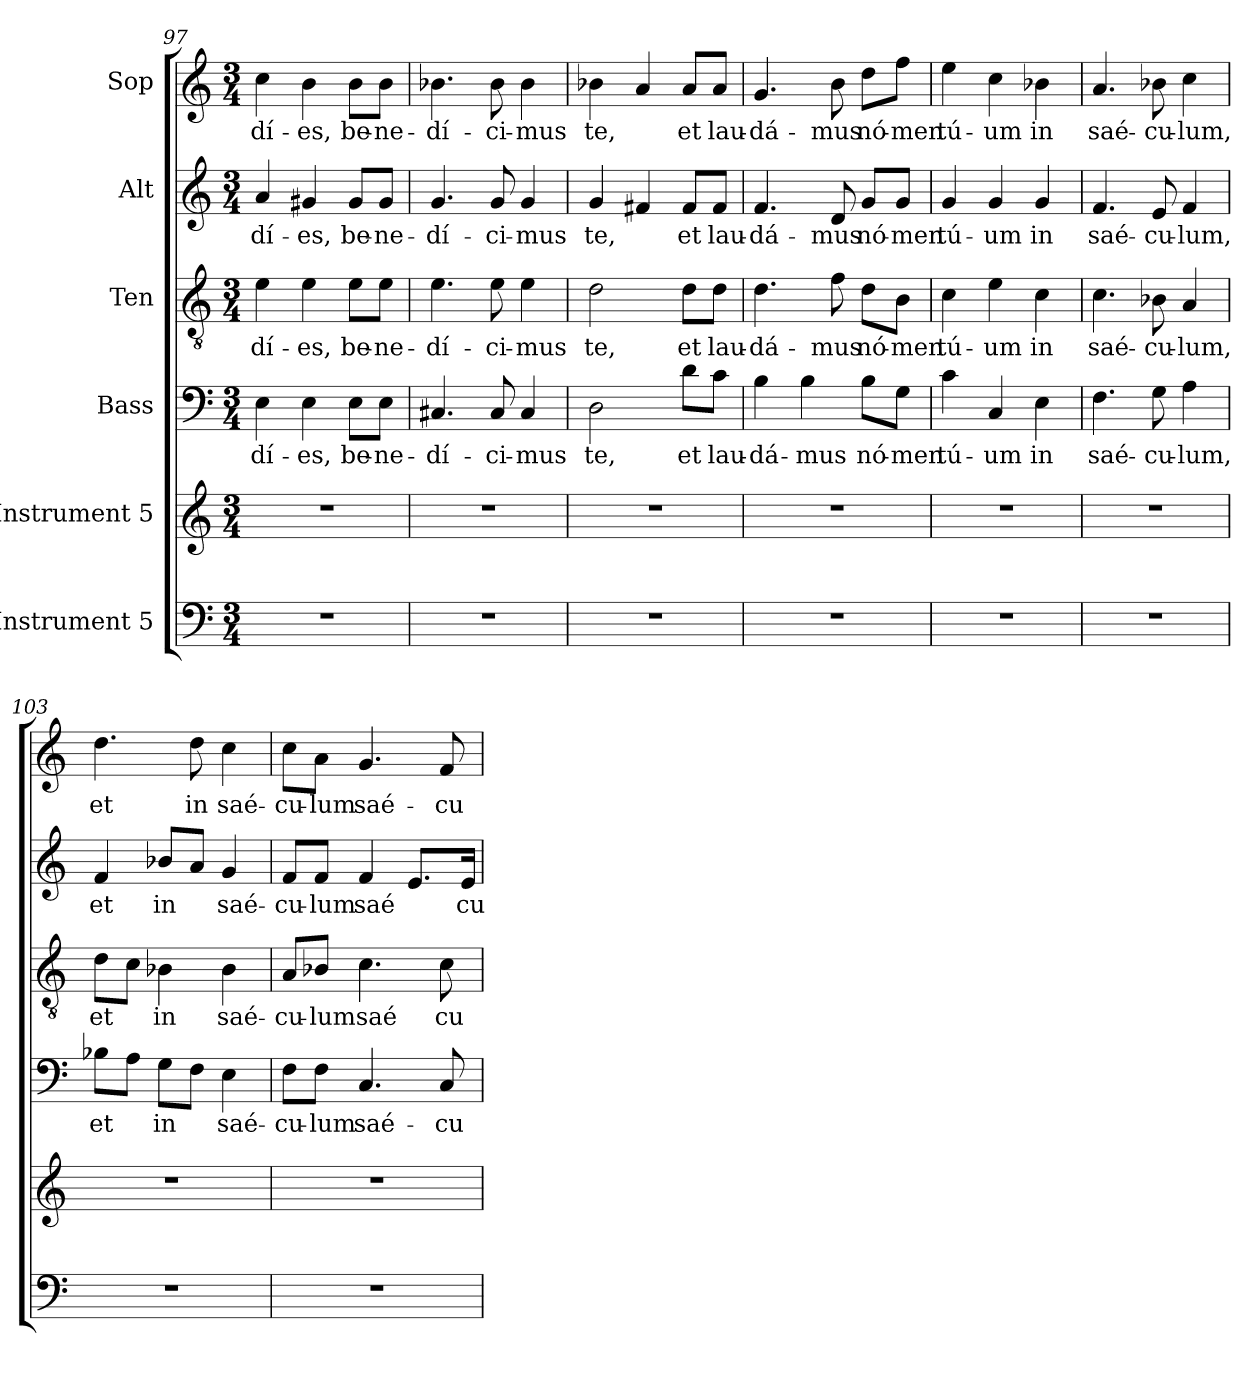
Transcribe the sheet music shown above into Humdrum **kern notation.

**kern	**kern	**kern	**text	**kern	**text	**kern	**text	**kern	**text
*part6	*part5	*part4	*part4	*part3	*part3	*part2	*part2	*part1	*part1
*staff6	*staff5	*staff4	*staff4	*staff3	*staff3	*staff2	*staff2	*staff1	*staff1
*I"Instrument 5	*I"Instrument 5	*I"Bass	*	*I"Ten	*	*I"Alt	*	*I"Sop	*
*clefF4	*clefG2	*clefF4	*	*clefGv2	*	*clefG2	*	*clefG2	*
*k[]	*k[]	*k[]	*	*k[]	*	*k[]	*	*k[]	*
*C:	*C:	*C:	*	*C:	*	*C:	*	*C:	*
*M3/4	*M3/4	*M3/4	*	*M3/4	*	*M3/4	*	*M3/4	*
=97	=97	=97	=97	=97	=97	=97	=97	=97	=97
!	!	!	!LO:LY:b:cj	!	!LO:LY:b:cj	!	!LO:LY:b:cj	!	!LO:LY:b:cj
2.r	2.r	4E\	dí-	4e\	dí-	4a/	dí-	4cc\	dí-
!	!	!	!LO:LY:b:cj	!	!LO:LY:b:cj	!	!LO:LY:b:cj	!	!LO:LY:b:cj
.	.	4E\	-es,	4e\	-es,	4g#X/	-es,	4b\	-es,
!	!	!	!LO:LY:b:cj	!	!LO:LY:b:cj	!	!LO:LY:b:cj	!	!LO:LY:b:cj
.	.	8E\L	be-	8e\L	be-	8g#/L	be-	8b\L	be-
!	!	!	!LO:LY:b:cj	!	!LO:LY:b:cj	!	!LO:LY:b:cj	!	!LO:LY:b:cj
.	.	8E\J	-ne-	8e\J	-ne-	8g#/J	-ne-	8b\J	-ne-
=98	=98	=98	=98	=98	=98	=98	=98	=98	=98
!	!	!	!LO:LY:b:cj	!	!LO:LY:b:cj	!	!LO:LY:b:cj	!	!LO:LY:b:cj
2.r	2.r	4.C#X/	-dí-	4.e\	-dí-	4.g/	-dí-	4.b-X\	-dí-
!	!	!	!LO:LY:b:cj	!	!LO:LY:b:cj	!	!LO:LY:b:cj	!	!LO:LY:b:cj
.	.	8C#/	-ci-	8e\	-ci-	8g/	-ci-	8b-\	-ci-
!	!	!	!LO:LY:b:cj	!	!LO:LY:b:cj	!	!LO:LY:b:cj	!	!LO:LY:b:cj
.	.	4C#/	-mus	4e\	-mus	4g/	-mus	4b-\	-mus
!!LO:PB:g=z
=99	=99	=99	=99	=99	=99	=99	=99	=99	=99
!	!	!	!LO:LY:b:cj	!	!LO:LY:b:cj	!	!LO:LY:b:cj	!	!LO:LY:b:cj
2.r	2.r	2D\	te,	2d\	te,	4g/	te,	4b-X\	te,
!	!	!	!	!	!	!	!LO:LY:b:cj	!	!LO:LY:b:cj
.	.	.	.	.	.	4f#X/	.	4a/	.
!	!	!	!LO:LY:b:cj	!	!LO:LY:b:cj	!	!LO:LY:b:cj	!	!LO:LY:b:cj
.	.	8d\L	et	8d\L	et	8f#/L	et	8a/L	et
!	!	!	!LO:LY:b:cj	!	!LO:LY:b:cj	!	!LO:LY:b:cj	!	!LO:LY:b:cj
.	.	8c\J	lau-	8d\J	lau-	8f#/J	lau-	8a/J	lau-
=100	=100	=100	=100	=100	=100	=100	=100	=100	=100
!	!	!	!LO:LY:b:cj	!	!LO:LY:b:cj	!	!LO:LY:b:cj	!	!LO:LY:b:cj
2.r	2.r	4B\	-dá-	4.d\	-dá-	4.f/	-dá-	4.g/	-dá-
!	!	!	!LO:LY:b:cj	!	!	!	!	!	!
.	.	4B\	-mus	.	.	.	.	.	.
!	!	!	!	!	!LO:LY:b:cj	!	!LO:LY:b:cj	!	!LO:LY:b:cj
.	.	.	.	8f\	-mus	8d/	-mus	8b\	-mus
!	!	!	!LO:LY:b:cj	!	!LO:LY:b:cj	!	!LO:LY:b:cj	!	!LO:LY:b:cj
.	.	8B\L	nó-	8d\L	nó-	8g/L	nó-	8dd\L	nó-
!	!	!	!LO:LY:b:cj	!	!LO:LY:b:cj	!	!LO:LY:b:cj	!	!LO:LY:b:cj
.	.	8G\J	-men	8B\J	-men	8g/J	-men	8ff\J	-men
=101	=101	=101	=101	=101	=101	=101	=101	=101	=101
!	!	!	!LO:LY:b:cj	!	!LO:LY:b:cj	!	!LO:LY:b:cj	!	!LO:LY:b:cj
2.r	2.r	4c\	tú-	4c\	tú-	4g/	tú-	4ee\	tú-
!	!	!	!LO:LY:b:cj	!	!LO:LY:b:cj	!	!LO:LY:b:cj	!	!LO:LY:b:cj
.	.	4C/	-um	4e\	-um	4g/	-um	4cc\	-um
!	!	!	!LO:LY:b:cj	!	!LO:LY:b:cj	!	!LO:LY:b:cj	!	!LO:LY:b:cj
.	.	4E\	in	4c\	in	4g/	in	4b-X\	in
=102	=102	=102	=102	=102	=102	=102	=102	=102	=102
!	!	!	!LO:LY:b:cj	!	!LO:LY:b:cj	!	!LO:LY:b:cj	!	!LO:LY:b:cj
2.r	2.r	4.F\	saé-	4.c\	saé-	4.f/	saé-	4.a/	saé-
!	!	!	!LO:LY:b:cj	!	!LO:LY:b:cj	!	!LO:LY:b:cj	!	!LO:LY:b:cj
.	.	8G\	-cu-	8B-X\	-cu-	8e/	-cu-	8b-X\	-cu-
!	!	!	!LO:LY:b:cj	!	!LO:LY:b:cj	!	!LO:LY:b:cj	!	!LO:LY:b:cj
.	.	4A\	-lum,	4A/	-lum,	4f/	-lum,	4cc\	-lum,
=103	=103	=103	=103	=103	=103	=103	=103	=103	=103
!	!	!	!LO:LY:b:cj	!	!LO:LY:b:cj	!	!LO:LY:b:cj	!	!LO:LY:b:cj
2.r	2.r	8B-X\L	et	8d\L	et	4f/	et	4.dd\	et
!	!	!	!LO:LY:b:cj	!	!LO:LY:b:cj	!	!	!	!
.	.	8A\J	.	8c\J	.	.	.	.	.
!	!	!	!LO:LY:b:cj	!	!LO:LY:b:cj	!	!LO:LY:b:cj	!	!
.	.	8G\L	in	4B-X\	in	8b-X/L	in	.	.
!	!	!	!LO:LY:b:cj	!	!	!	!LO:LY:b:cj	!	!LO:LY:b:cj
.	.	8F\J	.	.	.	8a/J	.	8dd\	in
!	!	!	!LO:LY:b:cj	!	!LO:LY:b:cj	!	!LO:LY:b:cj	!	!LO:LY:b:cj
.	.	4E\	saé-	4B-\	saé-	4g/	saé-	4cc\	saé-
=104	=104	=104	=104	=104	=104	=104	=104	=104	=104
!	!	!	!LO:LY:b:cj	!	!LO:LY:b:cj	!	!LO:LY:b:cj	!	!LO:LY:b:cj
2.r	2.r	8F\L	-cu-	8A/L	-cu-	8f/L	-cu-	8cc\L	-cu-
!	!	!	!LO:LY:b:cj	!	!LO:LY:b:cj	!	!LO:LY:b:cj	!	!LO:LY:b:cj
.	.	8F\J	-lum	8B-X/J	-lumsaé-	8f/J	-lum	8a\J	-lum
!	!	!	!LO:LY:b:cj	!	!LO:LY:b:cj	!	!LO:LY:b:cj	!	!LO:LY:b:cj
.	.	4.C/	saé-	4.c\	--	4f/	saé-	4.g/	saé-
!	!	!	!	!	!	!	!LO:LY:b:cj	!	!
.	.	.	.	.	.	8.e/L	--	.	.
!	!	!	!LO:LY:b:cj	!	!LO:LY:b:cj	!	!	!	!LO:LY:b:cj
.	.	8C/	-cu-	8c\	-cu-	.	.	8f/	-cu-
!	!	!	!	!	!	!	!LO:LY:b:cj	!	!
.	.	.	.	.	.	16e/J	-cu-	.	.
=	=	=	=	=	=	=	=	=	=
*-	*-	*-	*-	*-	*-	*-	*-	*-	*-
